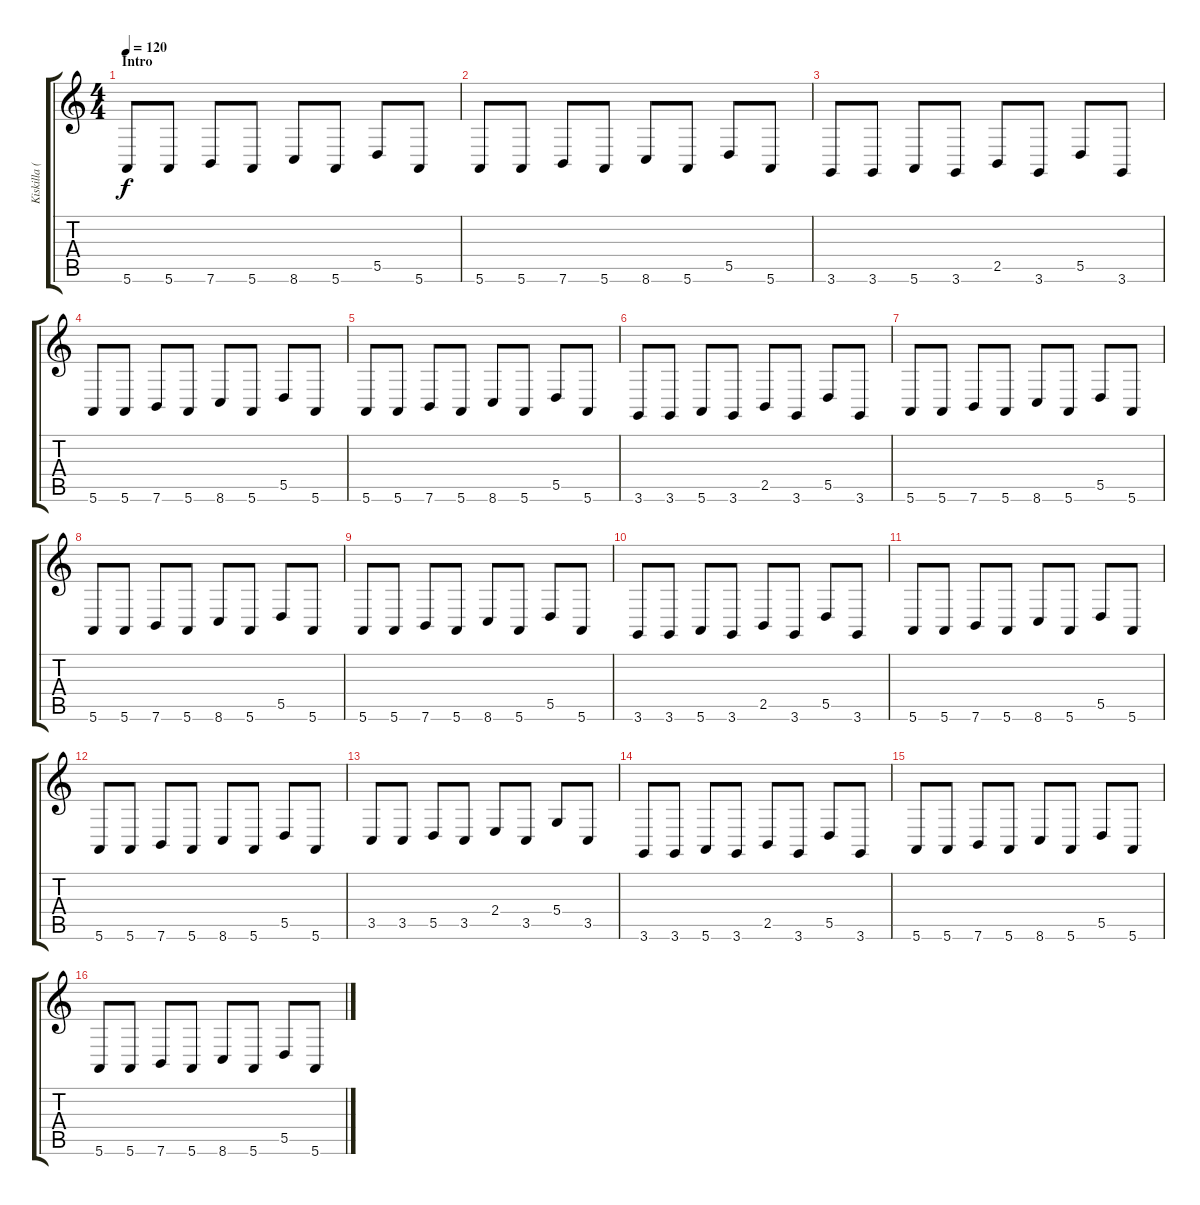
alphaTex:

\track ("Kiskilla (intro)" "Kiskilla (") {instrument tremolostrings}
\staff {score tabs}
\tuning (E4 B3 G3 D3 A2 E2) {hide}
\ts (4 4)
\section ("" "Intro")
\tempo 120
\clef g2
\ks c
5.6.8{dy f instrument tremolostrings} 5.6.8 7.6.8 5.6.8 8.6.8 5.6.8 5.5.8 5.6.8 |
5.6.8 5.6.8 7.6.8 5.6.8 8.6.8 5.6.8 5.5.8 5.6.8 |
3.6.8 3.6.8 5.6.8 3.6.8 2.5.8 3.6.8 5.5.8 3.6.8 |
5.6.8 5.6.8 7.6.8 5.6.8 8.6.8 5.6.8 5.5.8 5.6.8 |
5.6.8 5.6.8 7.6.8 5.6.8 8.6.8 5.6.8 5.5.8 5.6.8 |
3.6.8 3.6.8 5.6.8 3.6.8 2.5.8 3.6.8 5.5.8 3.6.8 |
5.6.8 5.6.8 7.6.8 5.6.8 8.6.8 5.6.8 5.5.8 5.6.8 |
5.6.8 5.6.8 7.6.8 5.6.8 8.6.8 5.6.8 5.5.8 5.6.8 |
5.6.8 5.6.8 7.6.8 5.6.8 8.6.8 5.6.8 5.5.8 5.6.8 |
3.6.8 3.6.8 5.6.8 3.6.8 2.5.8 3.6.8 5.5.8 3.6.8 |
5.6.8 5.6.8 7.6.8 5.6.8 8.6.8 5.6.8 5.5.8 5.6.8 |
5.6.8 5.6.8 7.6.8 5.6.8 8.6.8 5.6.8 5.5.8 5.6.8 |
3.5.8 3.5.8 5.5.8 3.5.8 2.4.8 3.5.8 5.4.8 3.5.8 |
3.6.8 3.6.8 5.6.8 3.6.8 2.5.8 3.6.8 5.5.8 3.6.8 |
5.6.8 5.6.8 7.6.8 5.6.8 8.6.8 5.6.8 5.5.8 5.6.8 |
5.6.8 5.6.8 7.6.8 5.6.8 8.6.8 5.6.8 5.5.8 5.6.8
